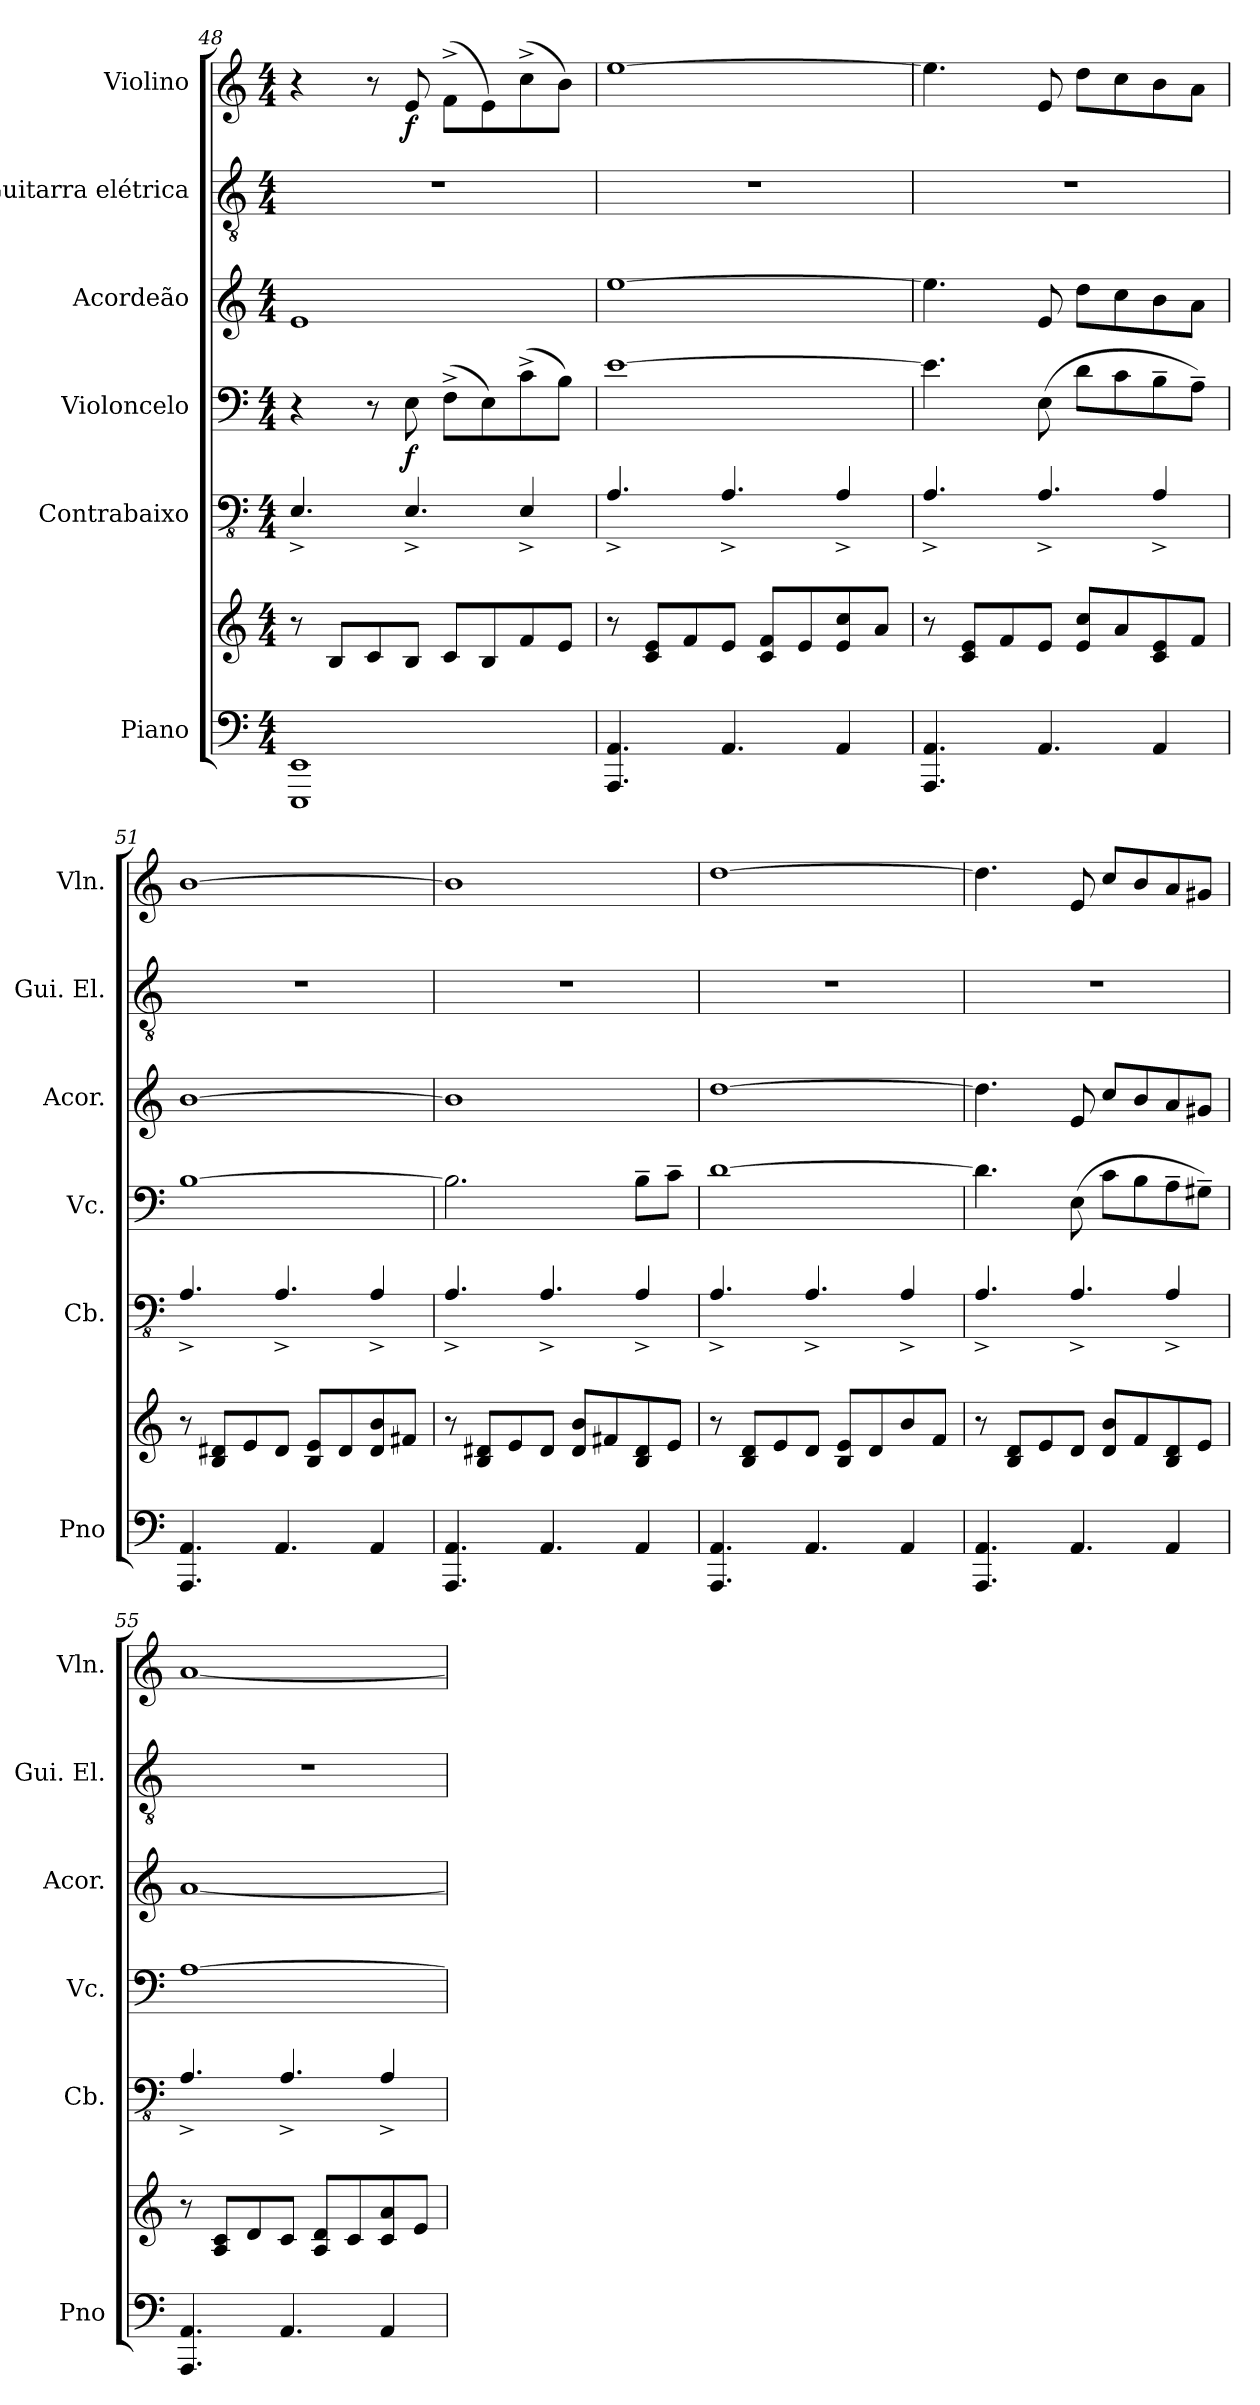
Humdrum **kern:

**kern	**kern	**kern	**kern	**dynam	**kern	**kern	**kern	**dynam
*part6	*part6	*part5	*part4	*part4	*part3	*part2	*part1	*part1
*staff7	*staff6	*staff5	*staff4	*staff4	*staff3	*staff2	*staff1	*staff1
*I"Piano	*	*I"Contrabaixo	*I"Violoncelo	*	*I"Acordeão	*I"Guitarra elétrica	*I"Violino	*
*I'Pno	*	*I'Cb.	*I'Vc.	*	*I'Acor.	*I'Gui. El.	*I'Vln.	*
*clefF4	*clefG2	*clefFv4	*clefF4	*	*clefG2	*clefGv2	*clefG2	*
*	*	*ITrd7c12	*	*	*	*	*	*
*k[]	*k[]	*k[]	*k[]	*	*k[]	*k[]	*k[]	*
*M4/4	*M4/4	*M4/4	*M4/4	*	*M4/4	*M4/4	*M4/4	*
=48	=48	=48	=48	=48	=48	=48	=48	=48
1EEE 1EE	8r	4.EEE^/	4r	.	1e	1r	4r	.
.	8B/L	.	.	.	.	.	.	.
.	8c/	.	8r	.	.	.	8r	.
!	!	!	!	!LO:DY:b	!	!	!	!LO:DY:b
.	8B/J	4.EEE^/	8E\	f	.	.	8e/	f
.	8c/L	.	(8F^\L	.	.	.	(8f^\L	.
.	8B/	.	8E\)	.	.	.	8e\)	.
.	8f/	4EEE^/	(8c^\	.	.	.	(8cc^\	.
.	8e/J	.	8B\J)	.	.	.	8b\J)	.
=49	=49	=49	=49	=49	=49	=49	=49	=49
4.AAA/ 4.AA/	8r	4.AAA^/	[1e	.	[1ee	1r	[1ee	.
.	8c/ 8e/L	.	.	.	.	.	.	.
.	8f/	.	.	.	.	.	.	.
4.AA/	8e/J	4.AAA^/	.	.	.	.	.	.
.	8c/ 8f/L	.	.	.	.	.	.	.
.	8e/	.	.	.	.	.	.	.
4AA/	8e/ 8cc/	4AAA^/	.	.	.	.	.	.
.	8a/J	.	.	.	.	.	.	.
!!LO:LB:g=z
=50	=50	=50	=50	=50	=50	=50	=50	=50
4.AAA/ 4.AA/	8r	4.AAA^/	4.e\]	.	4.ee\]	1r	4.ee\]	.
.	8c/ 8e/L	.	.	.	.	.	.	.
.	8f/	.	.	.	.	.	.	.
4.AA/	8e/J	4.AAA^/	(8E\	.	8e/	.	8e/	.
.	8e/ 8cc/L	.	8d\L	.	8dd\L	.	8dd\L	.
.	8a/	.	8c\	.	8cc\	.	8cc\	.
4AA/	8c/ 8e/	4AAA^/	8B~\	.	8b\	.	8b\	.
.	8f/J	.	8A~\J)	.	8a\J	.	8a\J	.
=51	=51	=51	=51	=51	=51	=51	=51	=51
4.AAA/ 4.AA/	8r	4.AAA^/	[1B	.	[1b	1r	[1b	.
.	8B/ 8d#X/L	.	.	.	.	.	.	.
.	8e/	.	.	.	.	.	.	.
4.AA/	8d#/J	4.AAA^/	.	.	.	.	.	.
.	8B/ 8e/L	.	.	.	.	.	.	.
.	8d#/	.	.	.	.	.	.	.
4AA/	8d#/ 8b/	4AAA^/	.	.	.	.	.	.
.	8f#X/J	.	.	.	.	.	.	.
=52	=52	=52	=52	=52	=52	=52	=52	=52
4.AAA/ 4.AA/	8r	4.AAA^/	2.B\]	.	1b]	1r	1b]	.
.	8B/ 8d#X/L	.	.	.	.	.	.	.
.	8e/	.	.	.	.	.	.	.
4.AA/	8d#/J	4.AAA^/	.	.	.	.	.	.
.	8d#/ 8b/L	.	.	.	.	.	.	.
.	8f#X/	.	.	.	.	.	.	.
4AA/	8B/ 8d#/	4AAA^/	8B~\L	.	.	.	.	.
.	8e/J	.	8c~\J	.	.	.	.	.
=53	=53	=53	=53	=53	=53	=53	=53	=53
4.AAA/ 4.AA/	8r	4.AAA^/	[1d	.	[1dd	1r	[1dd	.
.	8B/ 8d/L	.	.	.	.	.	.	.
.	8e/	.	.	.	.	.	.	.
4.AA/	8d/J	4.AAA^/	.	.	.	.	.	.
.	8B/ 8e/L	.	.	.	.	.	.	.
.	8d/	.	.	.	.	.	.	.
4AA/	8b/	4AAA^/	.	.	.	.	.	.
.	8f/J	.	.	.	.	.	.	.
=54	=54	=54	=54	=54	=54	=54	=54	=54
4.AAA/ 4.AA/	8r	4.AAA^/	4.d\]	.	4.dd\]	1r	4.dd\]	.
.	8B/ 8d/L	.	.	.	.	.	.	.
.	8e/	.	.	.	.	.	.	.
4.AA/	8d/J	4.AAA^/	(8E\	.	8e/	.	8e/	.
.	8d/ 8b/L	.	8c\L	.	8cc/L	.	8cc/L	.
.	8f/	.	8B\	.	8b/	.	8b/	.
4AA/	8B/ 8d/	4AAA^/	8A~\	.	8a/	.	8a/	.
.	8e/J	.	8G#X~\J)	.	8g#X/J	.	8g#X/J	.
=55	=55	=55	=55	=55	=55	=55	=55	=55
4.AAA/ 4.AA/	8r	4.AAA^/	[1A	.	[1a	1r	[1a	.
.	8A/ 8c/L	.	.	.	.	.	.	.
.	8d/	.	.	.	.	.	.	.
4.AA/	8c/J	4.AAA^/	.	.	.	.	.	.
.	8A/ 8d/L	.	.	.	.	.	.	.
.	8c/	.	.	.	.	.	.	.
4AA/	8c/ 8a/	4AAA^/	.	.	.	.	.	.
.	8e/J	.	.	.	.	.	.	.
=	=	=	=	=	=	=	=	=
*-	*-	*-	*-	*-	*-	*-	*-	*-
